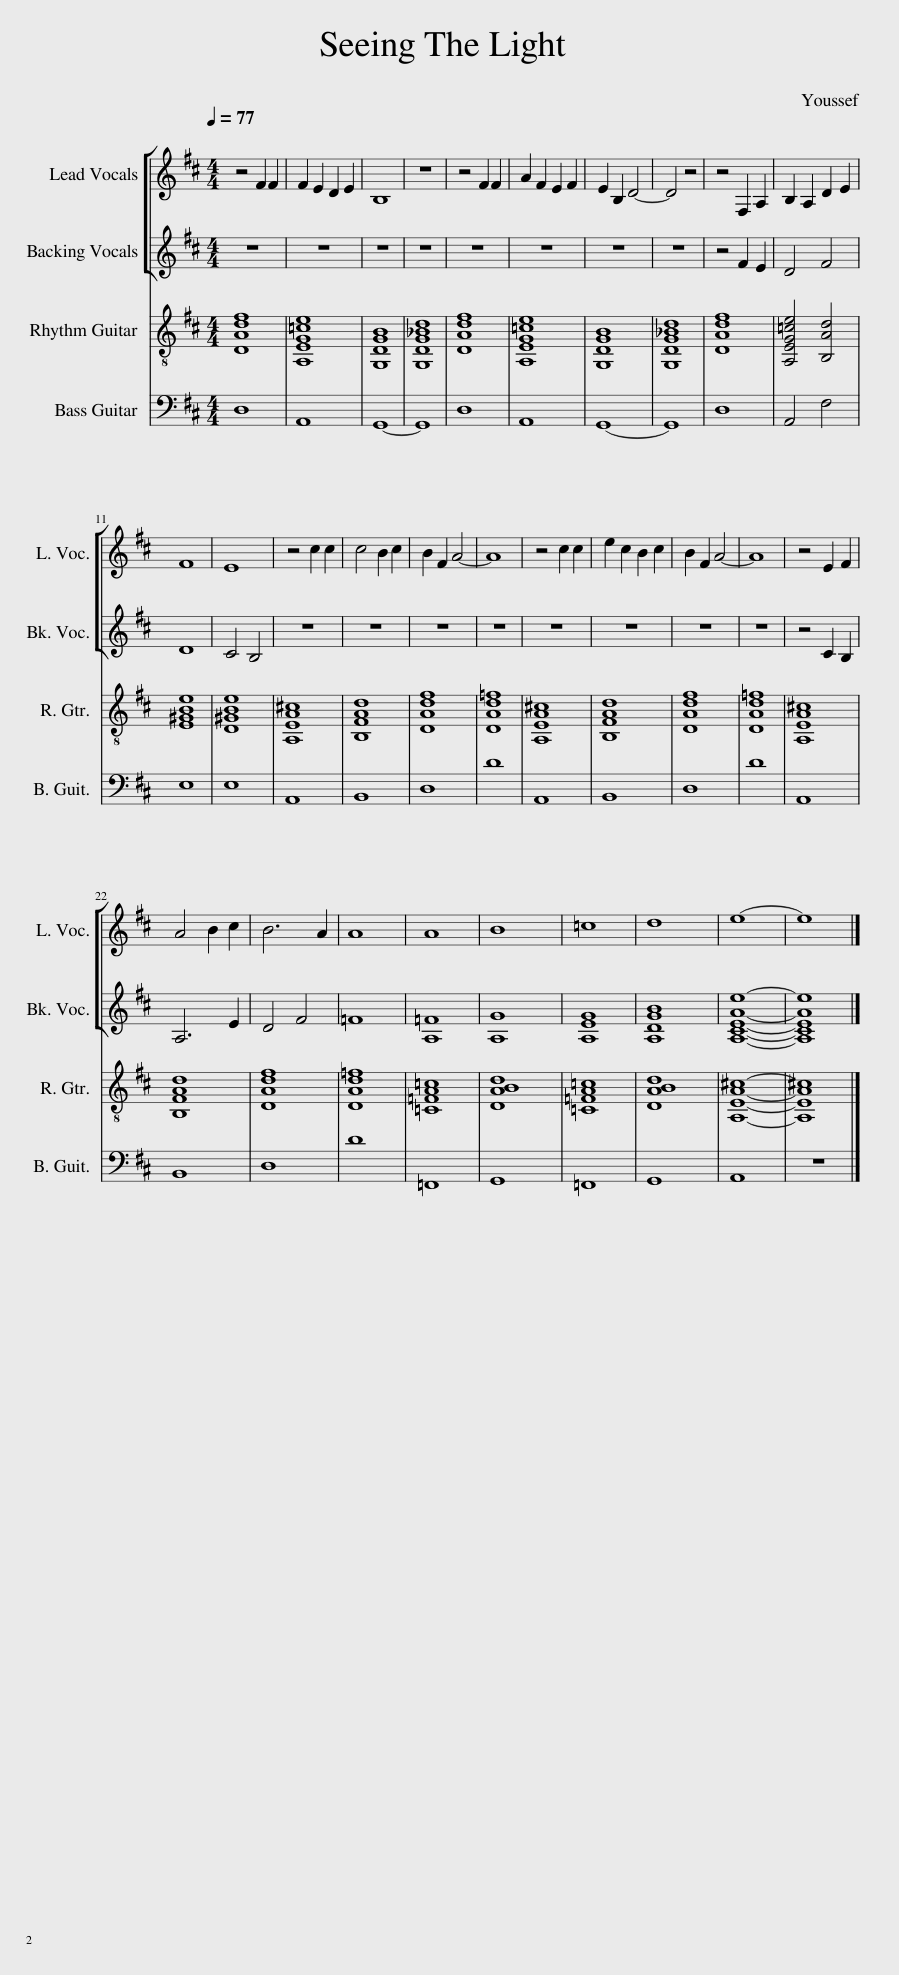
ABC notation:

X:1
%%score [ 1 2 ] 3 4
L:1/8
Q:1/4=77
M:4/4
I:linebreak $
K:D
V:1 treble
V:2 treble
V:3 treble-8
V:4 bass transpose=-12
V:1
 z4 F2 F2 | F2 E2 D2 E2 | B,8 | z8 | z4 F2 F2 | %5
 A2 F2 E2 F2 | E2 B,2 D4- | D4 z4 | z4 F,2 A,2 | B,2 A,2 D2 E2 |$ %10
 F8 | E8 | z4 c2 c2 | c4 B2 c2 | B2 F2 A4- | %15
 A8 | z4 c2 c2 | e2 c2 B2 c2 | B2 F2 A4- | A8 | %20
 z4 E2 F2 |$ A4 B2 c2 | B6 A2 | A8 | A8 | %25
 B8 | =c8 | d8 | e8- | e8 |] %30
V:2
 z8 | z8 | z8 | z8 | z8 | %5
 z8 | z8 | z8 | z4 F2 E2 | D4 F4 |$ %10
 D8 | C4 B,4 | z8 | z8 | z8 | %15
 z8 | z8 | z8 | z8 | z8 | %20
 z4 C2 B,2 |$ A,6 E2 | D4 F4 | =F8 | [A,=F]8 | %25
 [A,G]8 | [A,EG]8 | [A,DGB]8 | [A,CEAe]8- | [A,CEAe]8 |] %30
V:3
 [DAdf]8 | [A,EG=ce]8 | [G,DGB]8 | [G,DG_Bd]8 | [DAdf]8 | %5
 [A,EG=ce]8 | [G,DGB]8 | [G,DG_Bd]8 | [DAdf]8 | [A,EG=ce]4 [B,Ad]4 |$ %10
 [E^GBe]8 | [D^GBe]8 | [A,EA^c]8 | [B,FAd]8 | [DAdf]8 | %15
 [DAd=f]8 | [A,EA^c]8 | [B,FAd]8 | [DAdf]8 | [DAd=f]8 | %20
 [A,EA^c]8 |$ [B,FAd]8 | [DAdf]8 | [DAd=f]8 | [=C=FA=c]8 | %25
 [DABd]8 | [=C=FA=c]8 | [DABd]8 | [A,EA^c]8- | [A,EA^c]8 |] %30
V:4
 D,8 | A,,8 | G,,8- | G,,8 | D,8 | %5
 A,,8 | G,,8- | G,,8 | D,8 | A,,4 F,4 |$ %10
 E,8 | E,8 | A,,8 | B,,8 | D,8 | %15
 D8 | A,,8 | B,,8 | D,8 | D8 | %20
 A,,8 |$ B,,8 | D,8 | D8 | =F,,8 | %25
 G,,8 | =F,,8 | G,,8 | A,,8 | z8 |] %30
